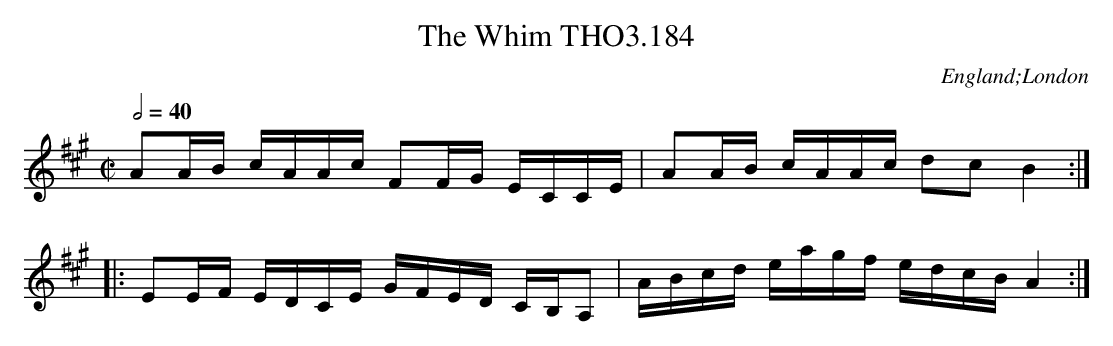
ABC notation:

X:1
T:Whim THO3.184, The
O:England;London
M:C|
L:1/16
Q:1/2=40
K:A
A2AB cAAc F2FG ECCE|A2AB cAAc d2c2 B4:|
|:E2EF EDCE GFED CB,A,2|ABcd eagf edcB A4:|
